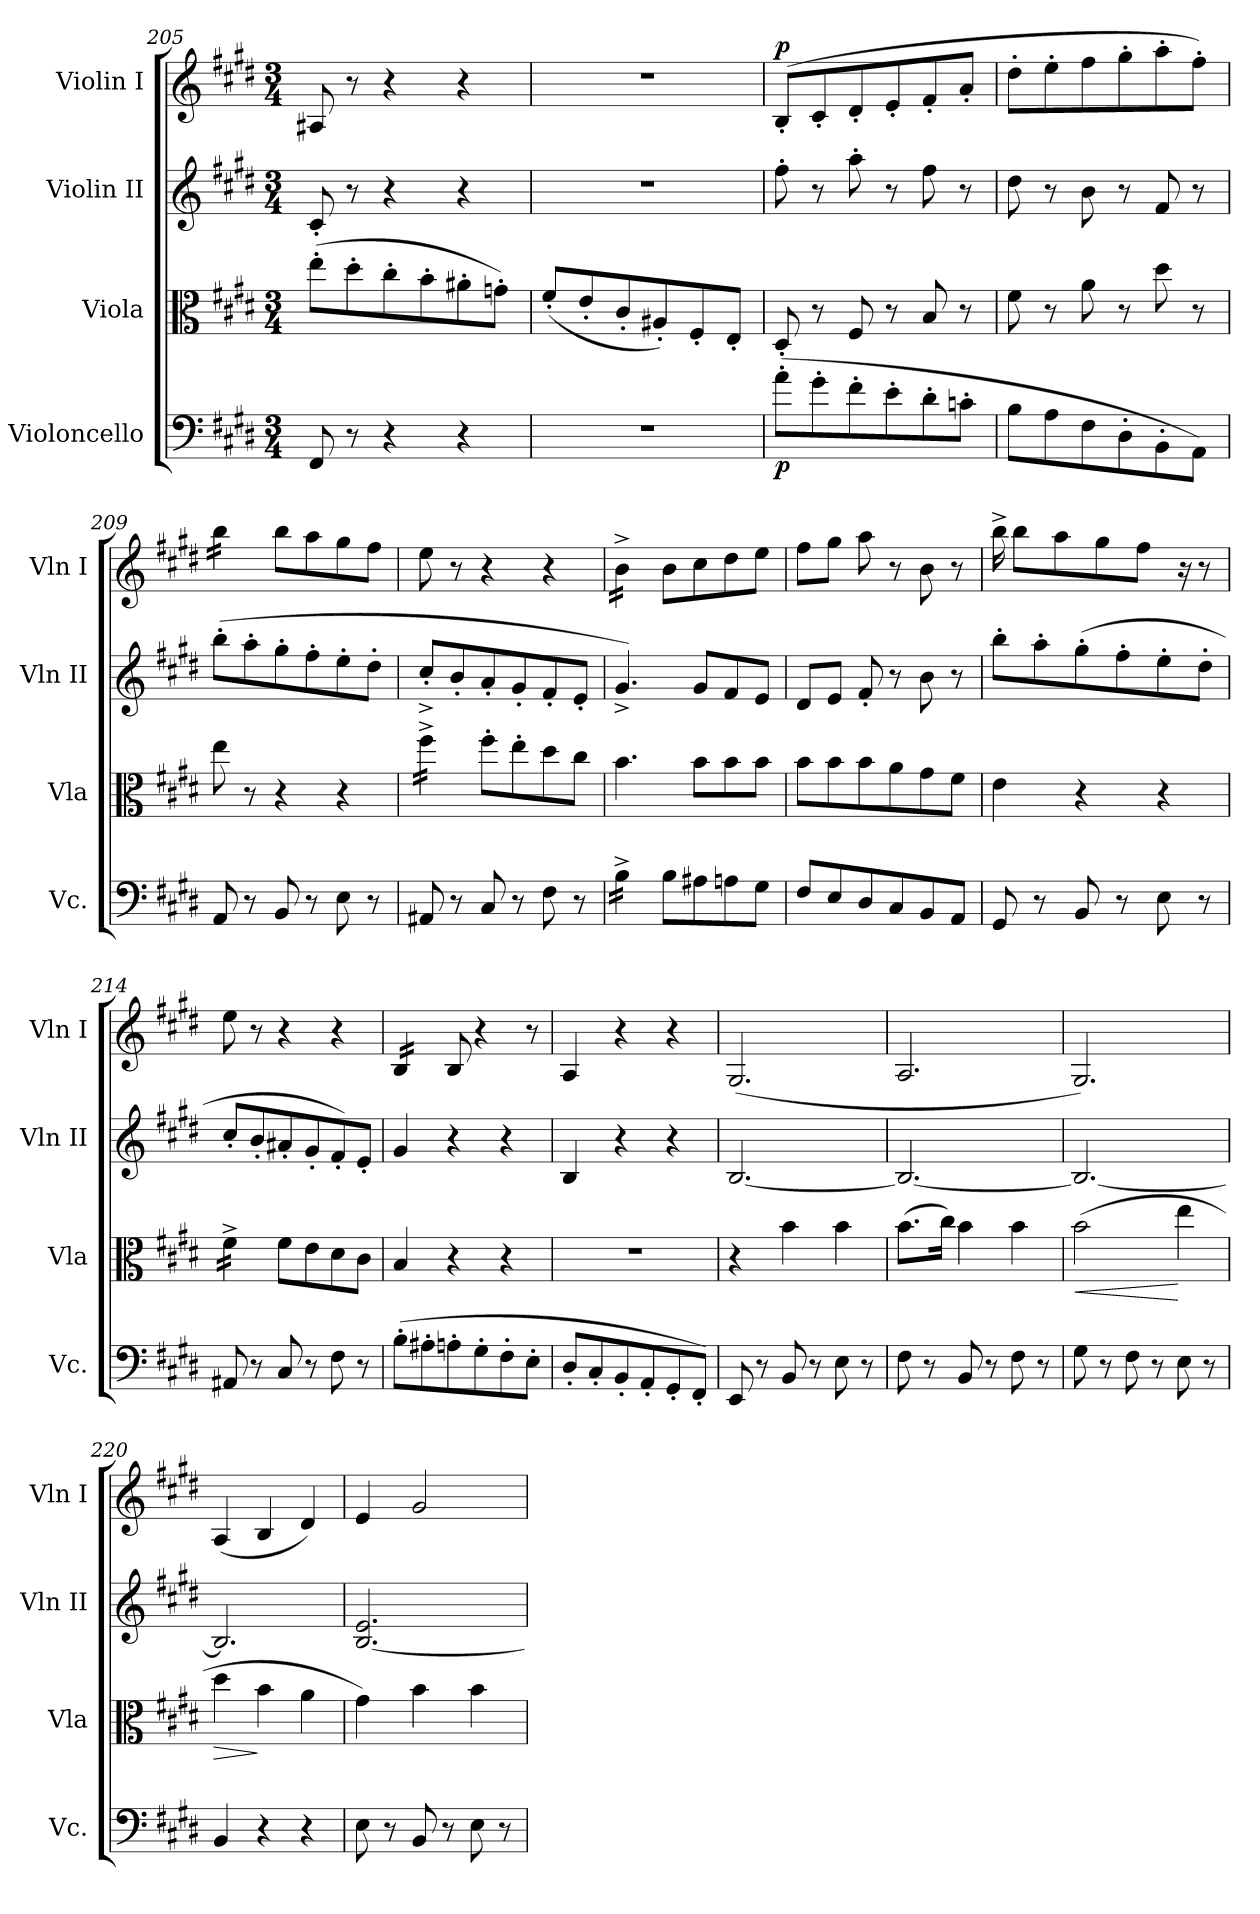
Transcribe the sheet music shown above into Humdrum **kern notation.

**kern	**dynam	**kern	**dynam	**kern	**kern	**dynam
*part4	*part4	*part3	*part3	*part2	*part1	*part1
*staff4	*staff4	*staff3	*staff3	*staff2	*staff1	*staff1
*I"Violoncello	*	*I"Viola	*	*I"Violin II	*I"Violin I	*
*I'Vc.	*	*I'Vla	*	*I'Vln II	*I'Vln I	*
*clefF4	*	*clefC3	*	*clefG2	*clefG2	*
*k[f#c#g#d#]	*	*k[f#c#g#d#]	*	*k[f#c#g#d#]	*k[f#c#g#d#]	*
*M3/4	*	*M3/4	*	*M3/4	*M3/4	*
=205	=205	=205	=205	=205	=205	=205
8FF#/	.	(8ee'\L	.	8c#'/	8A#X/	.
8r	.	8dd#'\	.	8r	8r	.
4r	.	8cc#'\	.	4r	4r	.
.	.	8b'\	.	.	.	.
4r	.	8a#X'\	.	4r	4r	.
.	.	8gn'\J)	.	.	.	.
!!LO:PB:g=z
=206	=206	=206	=206	=206	=206	=206
2.r	.	(8f#'/L	.	2.r	2.r	.
.	.	8e'/	.	.	.	.
.	.	8c#'/	.	.	.	.
.	.	8A#X'/)	.	.	.	.
.	.	8F#'/	.	.	.	.
.	.	8E'/J	.	.	.	.
=207	=207	=207	=207	=207	=207	=207
!	!LO:DY:b	!	!	!	!	!LO:DY:a
(8a'\L	p	8D#'/	.	8ff#'\	(8B'/L	p
8g#'\	.	8r	.	8r	8c#'/	.
8f#'\	.	8F#/	.	8aa'\	8d#'/	.
8e'\	.	8r	.	8r	8e'/	.
8d#'\	.	8B/	.	8ff#\	8f#'/	.
8cn'\J	.	8r	.	8r	8a'/J	.
=208	=208	=208	=208	=208	=208	=208
8B\L	.	8f#\	.	8dd#\	8dd#'\L	.
8A\	.	8r	.	8r	8ee'\	.
8F#\	.	8a\	.	8b\	8ff#\	.
8D#'\	.	8r	.	8r	8gg#'\	.
8BB'\	.	8dd#\	.	8f#/	8aa'\	.
8AA\J)	.	8r	.	8r	8ff#'\J)	.
=209	=209	=209	=209	=209	=209	=209
*	*	*	*	*	*tremolo	*
8AA/	.	8ee\	.	(8bb'\L	16bb\LL	.
.	.	.	.	.	16bb\	.
8r	.	8r	.	8aa'\	16bb\	.
.	.	.	.	.	16bb\JJ	.
*	*	*	*	*	*Xtremolo	*
8BB/	.	4r	.	8gg#'\	8bb\L	.
8r	.	.	.	8ff#'\	8aa\	.
8E\	.	4r	.	8ee'\	8gg#\	.
8r	.	.	.	8dd#'\J	8ff#\J	.
=210	=210	=210	=210	=210	=210	=210
*	*	*tremolo	*	*	*	*
8AA#X/	.	16ff#^\LL	.	8cc#^'/L	8ee\	.
.	.	16ff#^\	.	.	.	.
8r	.	16ff#^\	.	8b'/	8r	.
.	.	16ff#^\JJ	.	.	.	.
*	*	*Xtremolo	*	*	*	*
8C#/	.	8ff#'\L	.	8a'/	4r	.
8r	.	8ee'\	.	8g#'/	.	.
8F#\	.	8dd#\	.	8f#'/	4r	.
8r	.	8cc#\J	.	8e'/J	.	.
=211	=211	=211	=211	=211	=211	=211
*tremolo	*	*	*	*	*	*
*	*	*	*	*	*tremolo	*
16B^\LL	.	4.b\	.	4.g#^/)	16b^\LL	.
16B^\	.	.	.	.	16b^\	.
16B^\	.	.	.	.	16b^\	.
16B^\JJ	.	.	.	.	16b^\JJ	.
*	*	*	*	*	*Xtremolo	*
*Xtremolo	*	*	*	*	*	*
8B\L	.	.	.	.	8b\L	.
8A#X\	.	8b\L	.	8g#/L	8cc#\	.
8An\	.	8b\	.	8f#/	8dd#\	.
8G#\J	.	8b\J	.	8e/J	8ee\J	.
=212	=212	=212	=212	=212	=212	=212
8F#/L	.	8b\L	.	8d#/L	8ff#\L	.
8E/	.	8b\	.	8e/J	8gg#\J	.
8D#/	.	8b\	.	8f#'/	8aa\	.
8C#/	.	8a\	.	8r	8r	.
8BB/	.	8g#\	.	8b\	8b\	.
8AA/J	.	8f#\J	.	8r	8r	.
=213	=213	=213	=213	=213	=213	=213
8GG#/	.	4e\	.	8bb'\L	16bb^\	.
.	.	.	.	.	8bb\L	.
8r	.	.	.	8aa'\	.	.
.	.	.	.	.	8aa\	.
8BB/	.	4r	.	(8gg#'\	.	.
.	.	.	.	.	8gg#\	.
8r	.	.	.	8ff#'\	.	.
.	.	.	.	.	8ff#\J	.
8E\	.	4r	.	8ee'\	.	.
.	.	.	.	.	16r	.
8r	.	.	.	8dd#'\J	8r	.
!!LO:LB:g=z
=214	=214	=214	=214	=214	=214	=214
*	*	*tremolo	*	*	*	*
8AA#X/	.	16f#^\LL	.	8cc#'/L	8ee\	.
.	.	16f#^\	.	.	.	.
8r	.	16f#^\	.	8b'/	8r	.
.	.	16f#^\JJ	.	.	.	.
*	*	*Xtremolo	*	*	*	*
8C#/	.	8f#\L	.	8a#X'/	4r	.
8r	.	8e\	.	8g#'/	.	.
8F#\	.	8d#\	.	8f#'/)	4r	.
8r	.	8c#\J	.	8e'/J	.	.
!!LO:LB:g=z
=215	=215	=215	=215	=215	=215	=215
*	*	*	*	*	*tremolo	*
(8B'\L	.	4B/	.	4g#/	16B/LL	.
.	.	.	.	.	16B/	.
8A#X'\	.	.	.	.	16B/	.
.	.	.	.	.	16B/JJ	.
*	*	*	*	*	*Xtremolo	*
8An'\	.	4r	.	4r	8B/	.
8G#'\	.	.	.	.	4r	.
8F#'\	.	4r	.	4r	.	.
8E'\J	.	.	.	.	8r	.
=216	=216	=216	=216	=216	=216	=216
8D#'/L	.	2.r	.	4B/	4A/	.
8C#'/	.	.	.	.	.	.
8BB'/	.	.	.	4r	4r	.
8AA'/	.	.	.	.	.	.
8GG#'/	.	.	.	4r	4r	.
8FF#'/J)	.	.	.	.	.	.
=217	=217	=217	=217	=217	=217	=217
8EE/	.	4r	.	[2.B/	(2.G#/	.
8r	.	.	.	.	.	.
8BB/	.	4b\	.	.	.	.
8r	.	.	.	.	.	.
8E\	.	4b\	.	.	.	.
8r	.	.	.	.	.	.
=218	=218	=218	=218	=218	=218	=218
8F#\	.	(8.b\L	.	2.B/_	2.A/	.
8r	.	.	.	.	.	.
.	.	16cc#\Jk)	.	.	.	.
8BB/	.	4b\	.	.	.	.
8r	.	.	.	.	.	.
8F#\	.	4b\	.	.	.	.
8r	.	.	.	.	.	.
=219	=219	=219	=219	=219	=219	=219
!	!	!	!LO:HP:b	!	!	!
8G#\	.	(2b\	<	2.B/_	2.G#/)	.
8r	.	.	.	.	.	.
8F#\	.	.	.	.	.	.
8r	.	.	.	.	.	.
8E\	.	4ee\	[	.	.	.
8r	.	.	.	.	.	.
=220	=220	=220	=220	=220	=220	=220
!	!	!	!LO:HP:b	!	!	!
4BB/	.	4dd#\	>	2.B/]	(4A/	.
4r	.	4b\	]	.	4B/	.
4r	.	4a\	.	.	4d#/)	.
=221	=221	=221	=221	=221	=221	=221
8E\	.	4g#\)	.	[2.B/ 2.e/	4e/	.
8r	.	.	.	.	.	.
8BB/	.	4b\	.	.	2g#/	.
8r	.	.	.	.	.	.
8E\	.	4b\	.	.	.	.
8r	.	.	.	.	.	.
=	=	=	=	=	=	=
*-	*-	*-	*-	*-	*-	*-
